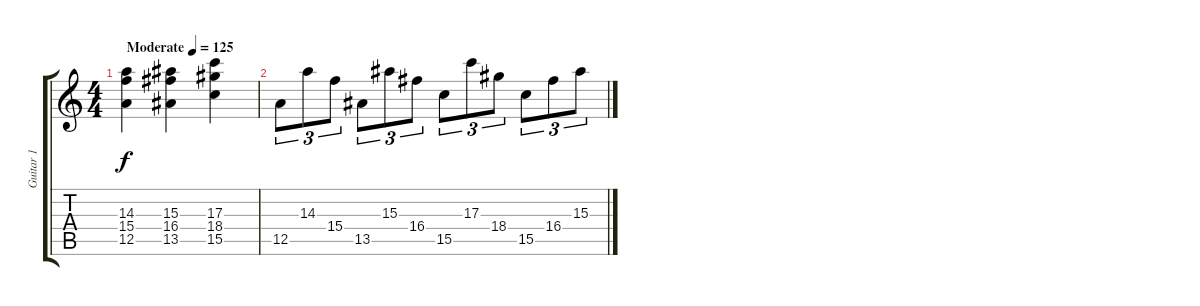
\track ("Guitar 1" "Guitar 1") {instrument distortionguitar}
\staff {score tabs}
\tuning (E4 B3 G3 D3 A2 D2) {hide}
\ts (4 4)
\tempo (125 "Moderate")
\clef g2
\ks c
(14.3 15.4 12.5).4{dy f instrument distortionguitar} (15.3 16.4 13.5).4 (17.3 18.4 15.5).4 |
12.5.8{tu (3 2)} 14.3.8{tu (3 2)} 15.4.8{tu (3 2)} 13.5.8{tu (3 2)} 15.3.8{tu (3 2)} 16.4.8{tu (3 2)} 15.5.8{tu (3 2)} 17.3.8{tu (3 2)} 18.4.8{tu (3 2)} 15.5.8{tu (3 2)} 16.4.8{tu (3 2)} 15.3.8{tu (3 2)}
